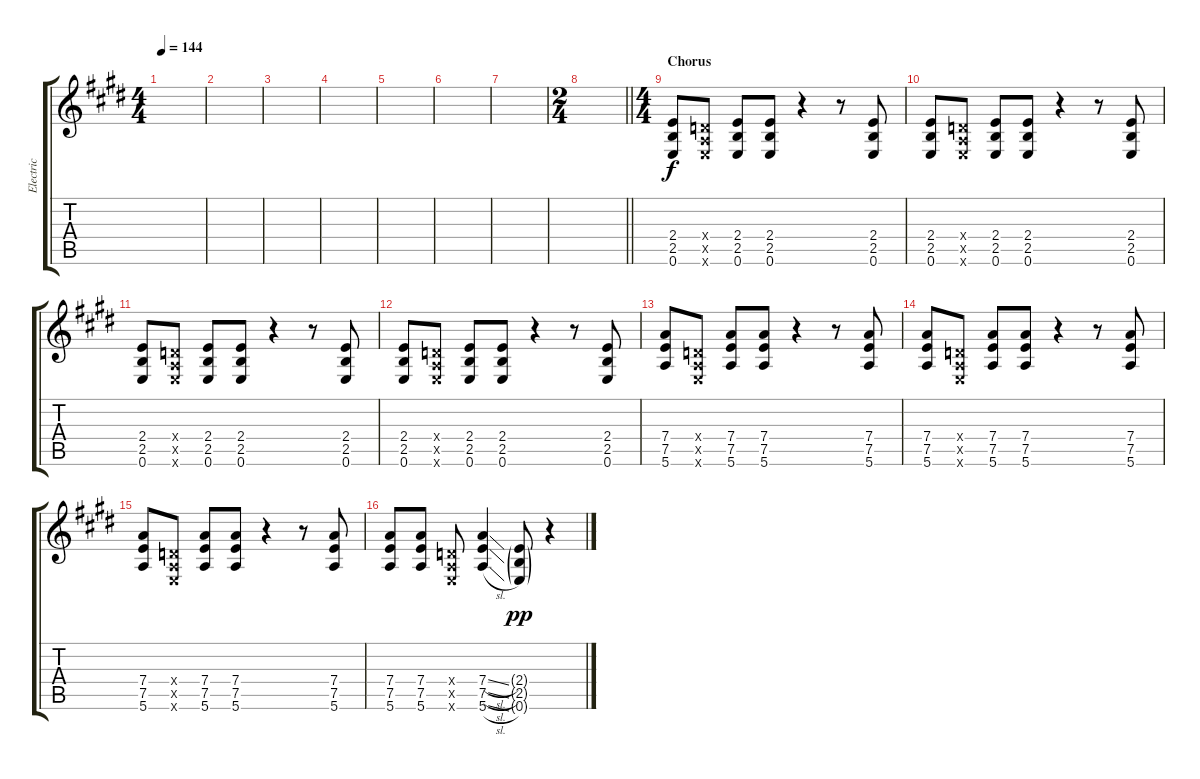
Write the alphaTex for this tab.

\track ("Electric" "Electric") {instrument distortionguitar}
\staff {score tabs}
\tuning (E4 B3 G3 D3 A2 E2) {hide}
\ts (4 4)
\tempo 144
\clef g2
\ks e
|
|
|
|
|
|
|
\ts (2 4)
\barLineRight lightlight
|
\ts (4 4)
\section ("" "Chorus")
(2.4 2.5 0.6).8 (0.4{x} 0.5{x} 0.6{x}).8 (2.4 2.5 0.6).8 (2.4 2.5 0.6).8 r.4 r.8 (2.4 2.5 0.6).8 |
(2.4 2.5 0.6).8 (0.4{x} 0.5{x} 0.6{x}).8 (2.4 2.5 0.6).8 (2.4 2.5 0.6).8 r.4 r.8 (2.4 2.5 0.6).8 |
(2.4 2.5 0.6).8 (0.4{x} 0.5{x} 0.6{x}).8 (2.4 2.5 0.6).8 (2.4 2.5 0.6).8 r.4 r.8 (2.4 2.5 0.6).8 |
(2.4 2.5 0.6).8 (0.4{x} 0.5{x} 0.6{x}).8 (2.4 2.5 0.6).8 (2.4 2.5 0.6).8 r.4 r.8 (2.4 2.5 0.6).8 |
(7.4 7.5 5.6).8 (0.4{x} 0.5{x} 0.6{x}).8 (7.4 7.5 5.6).8 (7.4 7.5 5.6).8 r.4 r.8 (7.4 7.5 5.6).8 |
(7.4 7.5 5.6).8 (0.4{x} 0.5{x} 0.6{x}).8 (7.4 7.5 5.6).8 (7.4 7.5 5.6).8 r.4 r.8 (7.4 7.5 5.6).8 |
(7.4 7.5 5.6).8 (0.4{x} 0.5{x} 0.6{x}).8 (7.4 7.5 5.6).8 (7.4 7.5 5.6).8 r.4 r.8 (7.4 7.5 5.6).8 |
(7.4 7.5 5.6).8 (7.4 7.5 5.6).8 (0.4{x} 0.5{x} 0.6{x}).8 (7.4{sl} 7.5{sl} 5.6{sl}).4 (2.4{g} 2.5{g} 0.6{g}).8{dy pp} r.4
